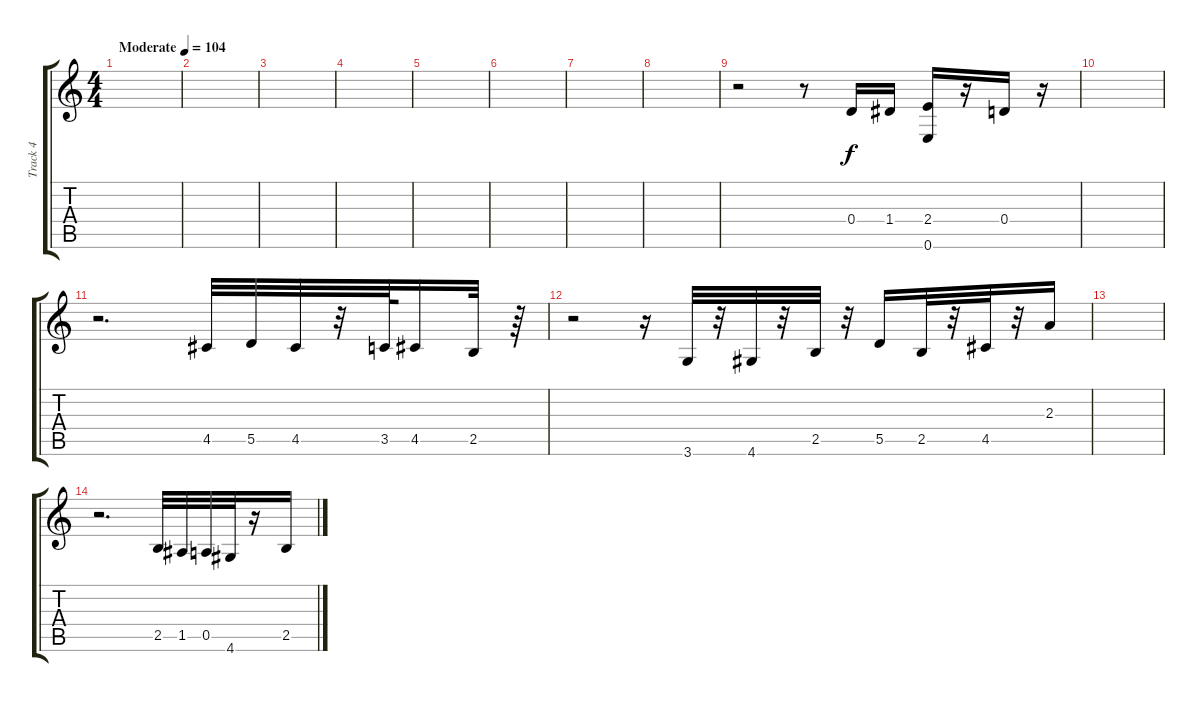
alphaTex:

\track ("Track 4" "Track 4") {instrument overdrivenguitar}
\staff {score tabs}
\tuning (E4 B3 G3 D3 A2 E2) {hide}
\ts (4 4)
\tempo (104 "Moderate")
\clef g2
\ks c
|
|
|
|
|
|
|
|
r.2 r.8 0.4.16 1.4.16 (2.4 0.6).16 r.16 0.4.16 r.16 |
|
r.2{d} 4.5.32 5.5.32 4.5.32 r.32 3.5.64 4.5.16 2.5.32 r.64 |
r.2 r.16 3.6.32 r.32 4.6.32 r.32 2.5.32 r.32 5.5.16 2.5.32 r.32 4.5.32 r.32 2.3.16 |
|
r.2{d} 2.5.32 1.5.32 0.5.32 4.6.32 r.16 2.5.16
